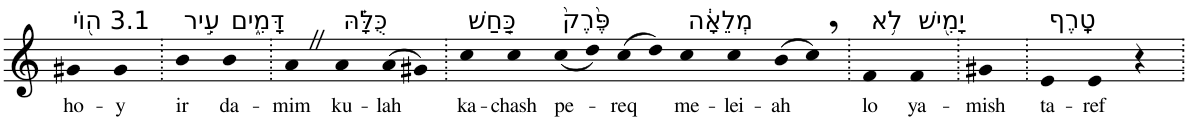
**kern	**text
*part1	*part1
*staff1	*staff1
*I"Piano	*
*I'Pno	*
*clefG2	*
*k[]	*
=1	=1
!LO:TX:a:t=3.1 ה֖וֹי	!
!	!LO:LY:b
4g#X	ho-
!	!LO:LY:b
4g#	-y
=2.	=2.
!LO:TX:a:t=עִ֣יר	!
!	!LO:LY:b
4b	ir
!LO:TX:a:t=דָּמִ֑ים	!
!	!LO:LY:b
4b	da-
=3.	=3.
!	!LO:LY:b
4aZ	-mim
!LO:TX:a:t=כֻּלָּ֗הּ	!
!	!LO:LY:b
4a	ku-
!	!LO:LY:b
(>8a	-lah
8g#X)	.
=4.	=4.
!LO:TX:a:t=כַּ֤חַשׁ	!
!	!LO:LY:b
4cc	ka-
!	!LO:LY:b
4cc	-chash
!LO:TX:a:t=פֶּ֙רֶק֙	!
!	!LO:LY:b
(<8cc	pe-
8dd)	.
!	!LO:LY:b
(>8cc	-req
8dd)	.
!LO:TX:a:t=מְלֵאָ֔ה	!
!	!LO:LY:b
4cc	me-
!	!LO:LY:b
4cc	-lei-
!	!LO:LY:b
(>8b	-ah
8cc,)	.
=5.	=5.
!LO:TX:a:t=לֹ֥א	!
!	!LO:LY:b
4f	lo
!LO:TX:a:t=יָמִ֖ישׁ	!
!	!LO:LY:b
4f	ya-
=6.	=6.
!	!LO:LY:b
4g#X	-mish
=7.	=7.
!LO:TX:a:t=טָֽרֶף	!
!	!LO:LY:b
4e	ta-
!	!LO:LY:b
4e	-ref
4r	.
=.	=.
*-	*-
